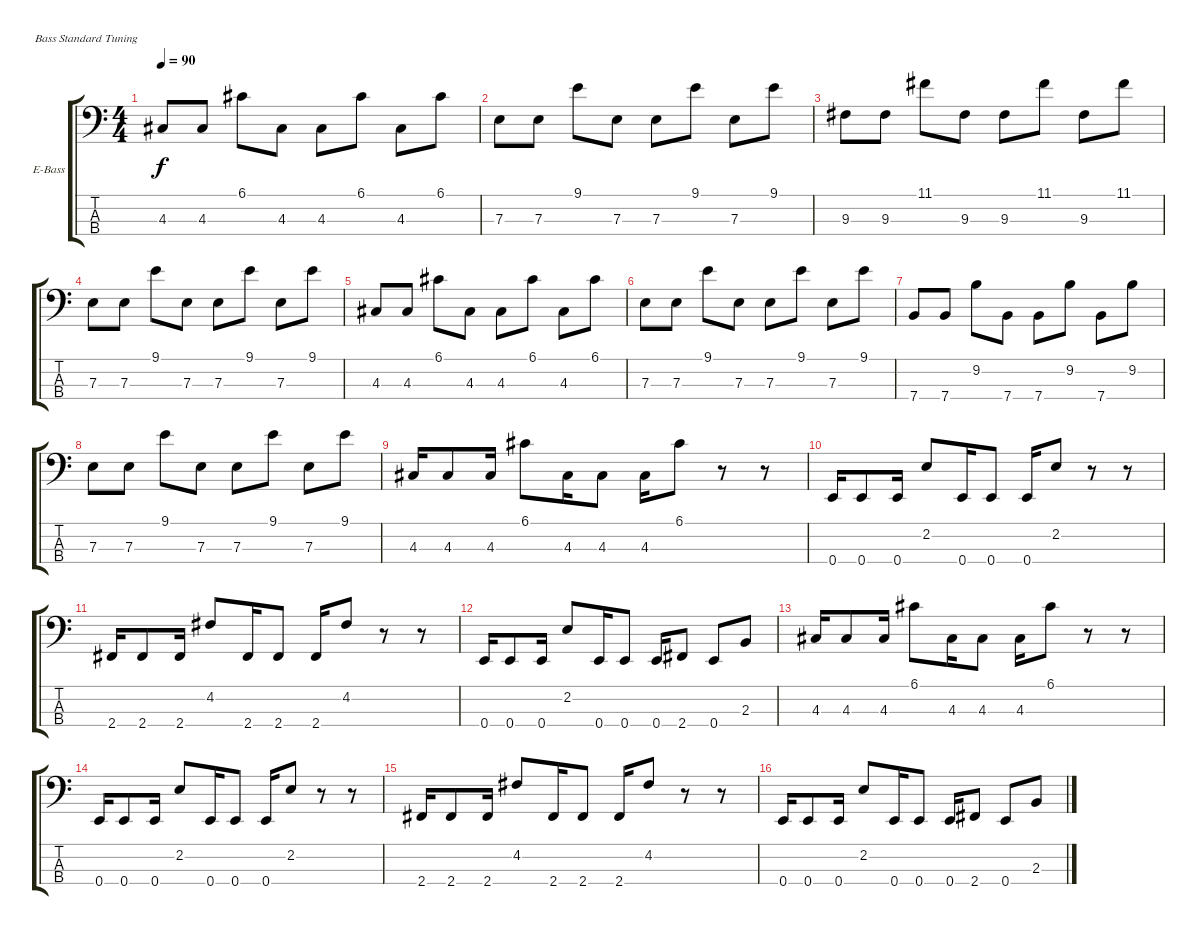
\bracketExtendMode groupsimilarinstruments
\firstSystemTrackNameOrientation horizontal
\otherSystemsTrackNameOrientation horizontal
\track ("bass" "E-Bass") {instrument electricbassfinger}
\staff {score tabs}
\tuning (G2 D2 A1 E1)
\ts (4 4)
\tempo 90
\clef f4
\ks c
4.3.8{dy f} 4.3.8 6.1.8 4.3.8 4.3.8 6.1.8 4.3.8 6.1.8 |
7.3.8 7.3.8 9.1.8 7.3.8 7.3.8 9.1.8 7.3.8 9.1.8 |
9.3.8 9.3.8 11.1.8 9.3.8 9.3.8 11.1.8 9.3.8 11.1.8 |
7.3.8 7.3.8 9.1.8 7.3.8 7.3.8 9.1.8 7.3.8 9.1.8 |
4.3.8 4.3.8 6.1.8 4.3.8 4.3.8 6.1.8 4.3.8 6.1.8 |
7.3.8 7.3.8 9.1.8 7.3.8 7.3.8 9.1.8 7.3.8 9.1.8 |
7.4.8 7.4.8 9.2.8 7.4.8 7.4.8 9.2.8 7.4.8 9.2.8 |
7.3.8 7.3.8 9.1.8 7.3.8 7.3.8 9.1.8 7.3.8 9.1.8 |
4.3.16 4.3.8 4.3.16 6.1.8 4.3.16 4.3.8 4.3.16 6.1.8 r.8 r.8 |
0.4.16 0.4.8 0.4.16 2.2.8 0.4.16 0.4.8 0.4.16 2.2.8 r.8 r.8 |
2.4.16 2.4.8 2.4.16 4.2.8 2.4.16 2.4.8 2.4.16 4.2.8 r.8 r.8 |
0.4.16 0.4.8 0.4.16 2.2.8 0.4.16 0.4.8 0.4.16 2.4.8 0.4.8 2.3.8 |
4.3.16 4.3.8 4.3.16 6.1.8 4.3.16 4.3.8 4.3.16 6.1.8 r.8 r.8 |
0.4.16 0.4.8 0.4.16 2.2.8 0.4.16 0.4.8 0.4.16 2.2.8 r.8 r.8 |
2.4.16 2.4.8 2.4.16 4.2.8 2.4.16 2.4.8 2.4.16 4.2.8 r.8 r.8 |
0.4.16 0.4.8 0.4.16 2.2.8 0.4.16 0.4.8 0.4.16 2.4.8 0.4.8 2.3.8
